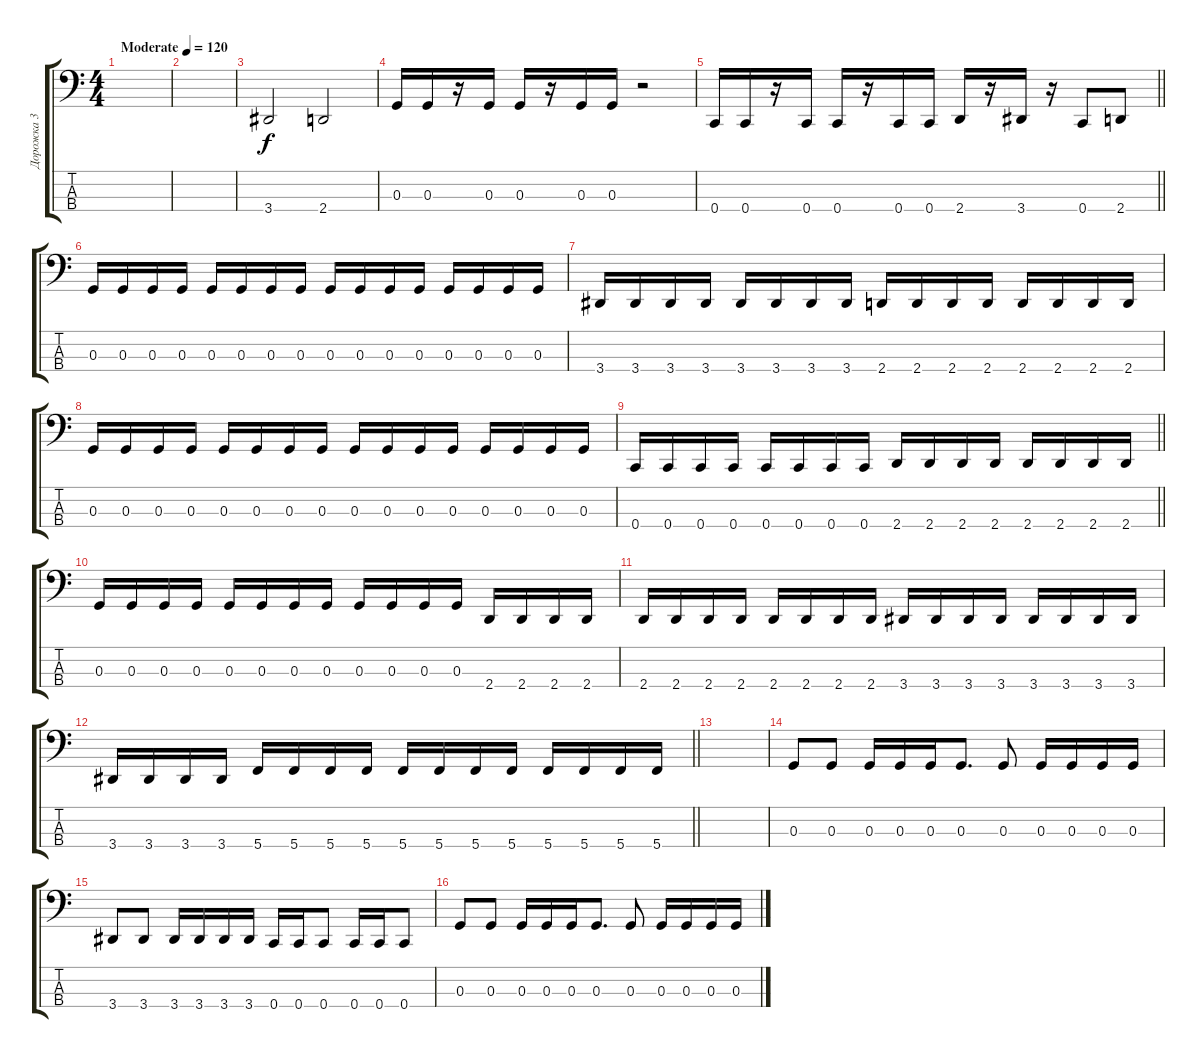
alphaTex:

\track ("Дорожка 3" "Дорожка 3") {instrument electricbassfinger}
\staff {score tabs}
\tuning (F2 C2 G1 C1) {hide}
\ts (4 4)
\tempo (120 "Moderate")
\clef f4
\ks c
|
|
3.4.2 2.4.2 |
0.3.16 0.3.16 r.16 0.3.16 0.3.16 r.16 0.3.16 0.3.16 r.2 |
\barLineRight lightlight
0.4.16 0.4.16 r.16 0.4.16 0.4.16 r.16 0.4.16 0.4.16 2.4.16 r.16 3.4.16 r.16 0.4.8 2.4.8 |
0.3.16 0.3.16 0.3.16 0.3.16 0.3.16 0.3.16 0.3.16 0.3.16 0.3.16 0.3.16 0.3.16 0.3.16 0.3.16 0.3.16 0.3.16 0.3.16 |
3.4.16 3.4.16 3.4.16 3.4.16 3.4.16 3.4.16 3.4.16 3.4.16 2.4.16 2.4.16 2.4.16 2.4.16 2.4.16 2.4.16 2.4.16 2.4.16 |
0.3.16 0.3.16 0.3.16 0.3.16 0.3.16 0.3.16 0.3.16 0.3.16 0.3.16 0.3.16 0.3.16 0.3.16 0.3.16 0.3.16 0.3.16 0.3.16 |
\barLineRight lightlight
0.4.16 0.4.16 0.4.16 0.4.16 0.4.16 0.4.16 0.4.16 0.4.16 2.4.16 2.4.16 2.4.16 2.4.16 2.4.16 2.4.16 2.4.16 2.4.16 |
0.3.16 0.3.16 0.3.16 0.3.16 0.3.16 0.3.16 0.3.16 0.3.16 0.3.16 0.3.16 0.3.16 0.3.16 2.4.16 2.4.16 2.4.16 2.4.16 |
2.4.16 2.4.16 2.4.16 2.4.16 2.4.16 2.4.16 2.4.16 2.4.16 3.4.16 3.4.16 3.4.16 3.4.16 3.4.16 3.4.16 3.4.16 3.4.16 |
\barLineRight lightlight
3.4.16 3.4.16 3.4.16 3.4.16 5.4.16 5.4.16 5.4.16 5.4.16 5.4.16 5.4.16 5.4.16 5.4.16 5.4.16 5.4.16 5.4.16 5.4.16 |
|
0.3.8 0.3.8 0.3.16 0.3.16 0.3.16 0.3.8{d} 0.3.8 0.3.16 0.3.16 0.3.16 0.3.16 |
3.4.8 3.4.8 3.4.16 3.4.16 3.4.16 3.4.16 0.4.16 0.4.16 0.4.8 0.4.16 0.4.16 0.4.8 |
0.3.8 0.3.8 0.3.16 0.3.16 0.3.16 0.3.8{d} 0.3.8 0.3.16 0.3.16 0.3.16 0.3.16
